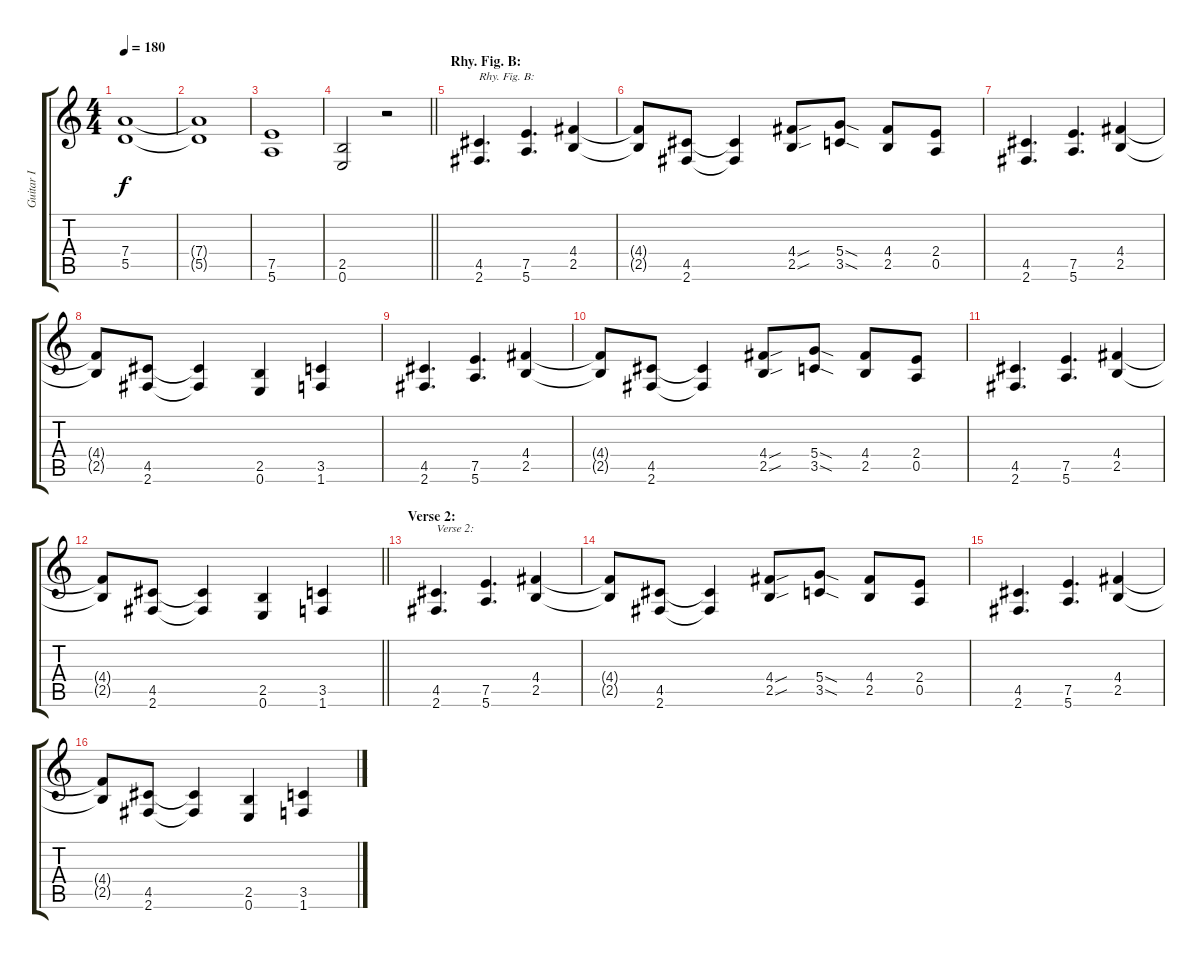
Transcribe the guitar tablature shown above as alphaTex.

\track ("Guitar I" "Guitar I") {instrument distortionguitar}
\staff {score tabs}
\tuning (E4 B3 G3 D3 A2 E2) {hide}
\ts (4 4)
\tempo 180
\clef g2
\ks c
(7.4 5.5).1{dy f} |
(7.4{t} 5.5{t}).1 |
(7.5 5.6).1 |
\barLineRight lightlight
(2.5 0.6).2 r.2 |
\section ("" "Rhy. Fig. B:")
(4.5 2.6).4{d txt "Rhy. Fig. B:"} (7.5 5.6).4{d} (4.4 2.5).4 |
(4.4{t} 2.5{t}).8 (4.5 2.6).8 (4.5{t} 2.6{t}).4 (4.4{sou} 2.5{sou}).8 (5.4{sod} 3.5{sod}).8 (4.4 2.5).8 (2.4 0.5).8 |
(4.5 2.6).4{d} (7.5 5.6).4{d} (4.4 2.5).4 |
(4.4{t} 2.5{t}).8 (4.5 2.6).8 (4.5{t} 2.6{t}).4 (2.5 0.6).4 (3.5 1.6).4 |
(4.5 2.6).4{d} (7.5 5.6).4{d} (4.4 2.5).4 |
(4.4{t} 2.5{t}).8 (4.5 2.6).8 (4.5{t} 2.6{t}).4 (4.4{sou} 2.5{sou}).8 (5.4{sod} 3.5{sod}).8 (4.4 2.5).8 (2.4 0.5).8 |
(4.5 2.6).4{d} (7.5 5.6).4{d} (4.4 2.5).4 |
\barLineRight lightlight
(4.4{t} 2.5{t}).8 (4.5 2.6).8 (4.5{t} 2.6{t}).4 (2.5 0.6).4 (3.5 1.6).4 |
\section ("" "Verse 2:")
(4.5 2.6).4{d txt "Verse 2:"} (7.5 5.6).4{d} (4.4 2.5).4 |
(4.4{t} 2.5{t}).8 (4.5 2.6).8 (4.5{t} 2.6{t}).4 (4.4{sou} 2.5{sou}).8 (5.4{sod} 3.5{sod}).8 (4.4 2.5).8 (2.4 0.5).8 |
(4.5 2.6).4{d} (7.5 5.6).4{d} (4.4 2.5).4 |
(4.4{t} 2.5{t}).8 (4.5 2.6).8 (4.5{t} 2.6{t}).4 (2.5 0.6).4 (3.5 1.6).4
